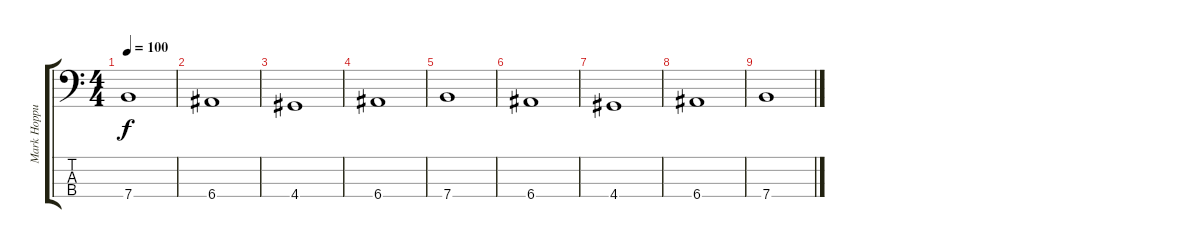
\track ("Mark Hoppus (Bass)" "Mark Hoppu") {instrument electricbasspick}
\staff {score tabs}
\tuning (G2 D2 A1 E1) {hide}
\ts (4 4)
\tempo 100
\clef f4
\ks c
7.4.1{dy f} |
6.4.1 |
4.4.1 |
6.4.1 |
7.4.1 |
6.4.1 |
4.4.1 |
6.4.1 |
7.4.1
